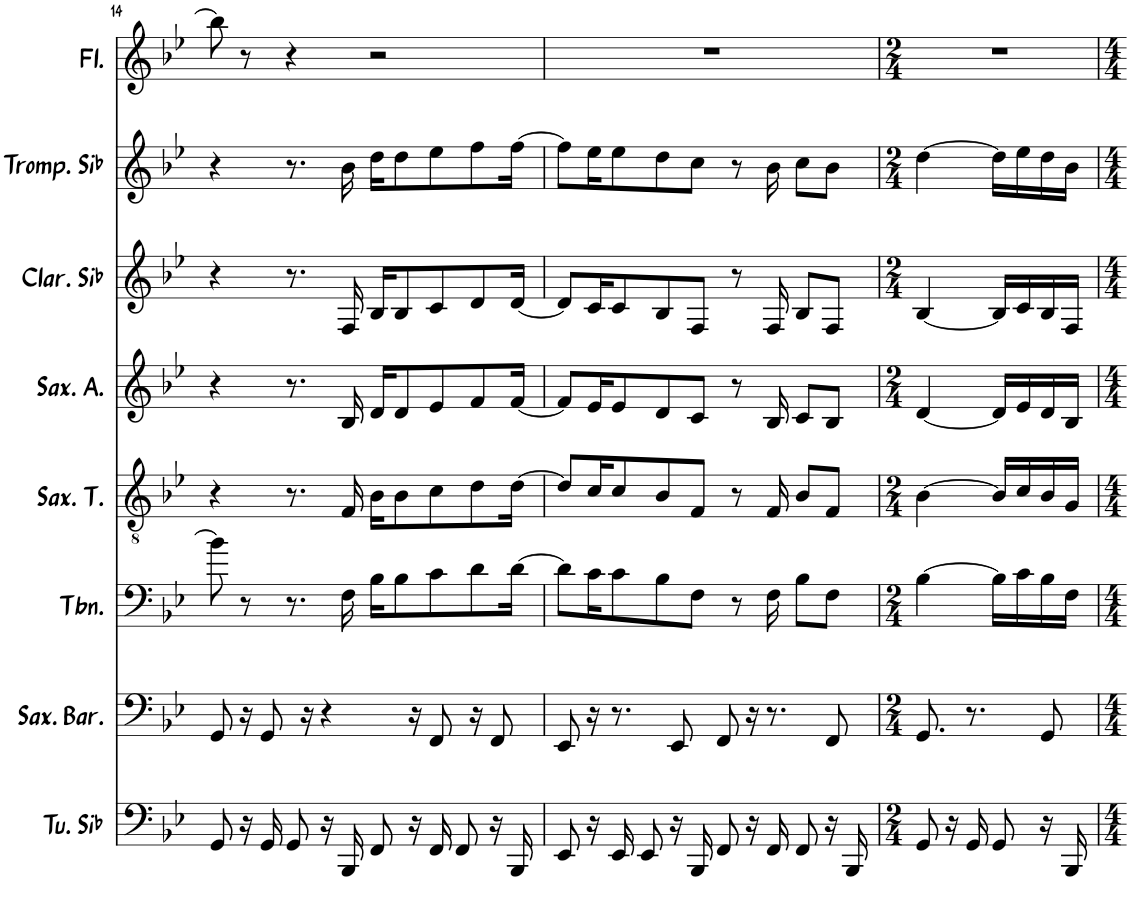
**kern	**kern	**kern	**kern	**kern	**kern	**kern	**kern
*part8	*part7	*part6	*part5	*part4	*part3	*part2	*part1
*staff8	*staff7	*staff6	*staff5	*staff4	*staff3	*staff2	*staff1
*I"Tuba en Sib	*I"Saxophone Baryton	*I"Trombone	*I"Saxophone Ténor	*I"Saxophone Alto	*I"Clarinette en Sib	*I"Trompette en Sib	*I"Flûte
*I'Tu. Sib	*I'Sax. Bar.	*I'Tbn.	*I'Sax. T.	*I'Sax. A.	*I'Clar. Sib	*I'Tromp. Sib	*I'Fl.
!!LO:PB:g=z
*clefF4	*clefF4	*clefF4	*clefGv2	*clefG2	*clefG2	*clefG2	*clefG2
*	*ITrd12c21	*	*ITrd8c14	*ITrd5c9	*	*ITrd1c2	*
*k[b-e-]	*k[b-e-]	*k[b-e-]	*k[b-e-]	*k[b-e-]	*k[b-e-]	*k[b-e-]	*k[b-e-]
*M4/4	*M4/4	*M4/4	*M4/4	*M4/4	*M4/4	*M4/4	*M4/4
=14	=14	=14	=14	=14	=14	=14	=14
8GG/	8GG/	8b-\]	4r	4r	4r	4r	8bb-\]
16r	16r	8r	.	.	.	.	8r
16GG/	8GG/	.	.	.	.	.	.
8GG/	.	8.r	8.r	8.r	8.r	8.r	4r
.	16r	.	.	.	.	.	.
16r	4r	.	.	.	.	.	.
16BBB-/	.	16F\	16F/	16B-/	16F/	16b-\	.
8FF/	.	16B-\KL	16B-\KL	16d/KL	16B-/KL	16dd\KL	2r
.	.	8B-\	8B-\	8d/	8B-/	8dd\	.
16r	16r	.	.	.	.	.	.
16FF/	8FF/	8c\	8c\	8e-/	8c/	8ee-\	.
8FF/	.	.	.	.	.	.	.
.	16r	8d\	8d\	8f/	8d/	8ff\	.
16r	8FF/	.	.	.	.	.	.
16BBB-/	.	[16d\Jk	[16d\Jk	[16f/Jk	[16d/Jk	[16ff\Jk	.
=15	=15	=15	=15	=15	=15	=15	=15
8EE-/	8EE-/	8d\L]	8d/L]	8f/L]	8d/L]	8ff\L]	1r
16r	16r	16c\K	16c/K	16e-/K	16c/K	16ee-\K	.
16EE-/	8.r	8c\	8c/	8e-/	8c/	8ee-\	.
8EE-/	.	.	.	.	.	.	.
.	.	8B-\	8B-/	8d/	8B-/	8dd\	.
16r	8EE-/	.	.	.	.	.	.
16BBB-/	.	8F\J	8F/J	8c/J	8F/J	8cc\J	.
8FF/	8FF/	.	.	.	.	.	.
.	.	8r	8r	8r	8r	8r	.
16r	16r	.	.	.	.	.	.
16FF/	8.r	16F\	16F/	16B-/	16F/	16b-\	.
8FF/	.	8B-\L	8B-/L	8c/L	8B-/L	8cc\L	.
16r	8FF/	8F\J	8F/J	8B-/J	8F/J	8b-\J	.
16BBB-/	.	.	.	.	.	.	.
=16	=16	=16	=16	=16	=16	=16	=16
*M2/4	*M2/4	*M2/4	*M2/4	*M2/4	*M2/4	*M2/4	*M2/4
8GG/	8.GG/	[4B-\	[4B-\	[4d/	[4B-/	[4dd\	2r
16r	.	.	.	.	.	.	.
16GG/	8.r	.	.	.	.	.	.
8GG/	.	16B-\LL]	16B-/LL]	16d/LL]	16B-/LL]	16dd\LL]	.
.	.	16c\	16c/	16e-/	16c/	16ee-\	.
16r	8GG/	16B-\	16B-/	16d/	16B-/	16dd\	.
16BBB-/	.	16F\JJ	16G/JJ	16B-/JJ	16F/JJ	16b-\JJ	.
=	=	=	=	=	=	=	=
*-	*-	*-	*-	*-	*-	*-	*-
